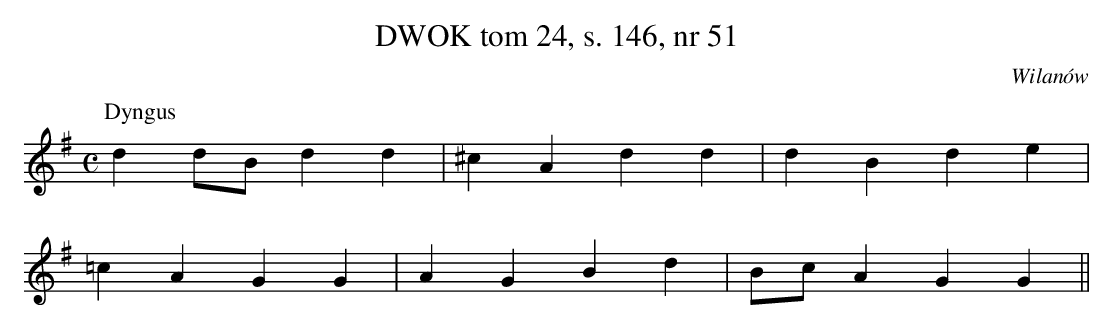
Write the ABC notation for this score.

X:1
T: DWOK tom 24, s. 146, nr 51
O: Wilanów
L: 1/16
M: C
K: G
P: Dyngus
d4 d2B2 d4 d4 | ^c4 A4 d4 d4 | d4 B4 d4 e4 |
=c4 A4 G4 G4 | A4 G4 B4 d4 | B2c2 A4 G4 G4 ||
